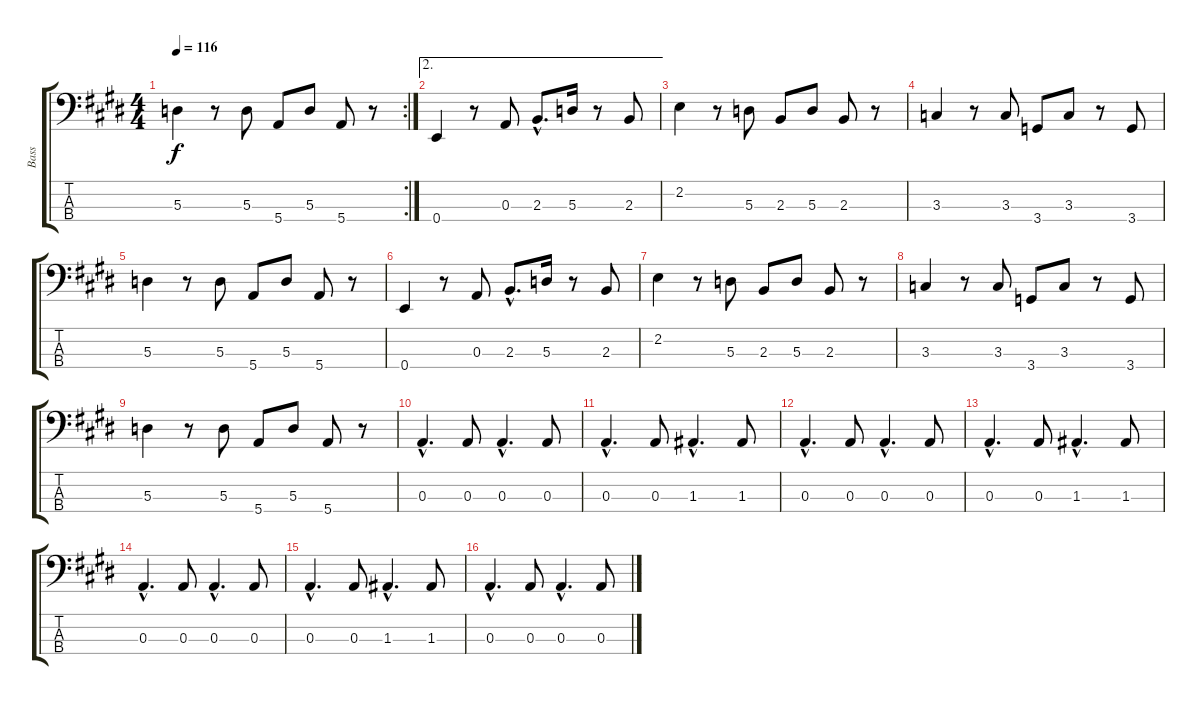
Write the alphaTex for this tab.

\track ("Bass" "Bass") {instrument electricbassfinger}
\staff {score tabs}
\tuning (G2 D2 A1 E1) {hide}
\rc 2
\ts (4 4)
\tempo 116
\clef f4
\ks e
5.3.4{dy f} r.8 5.3.8 5.4.8 5.3.8 5.4.8 r.8 |
\ae 2
0.4.4 r.8 0.3.8 2.3{hac}.8{d} 5.3.16 r.8 2.3.8 |
2.2.4 r.8 5.3.8 2.3.8 5.3.8 2.3.8 r.8 |
3.3.4 r.8 3.3.8 3.4.8 3.3.8 r.8 3.4.8 |
5.3.4 r.8 5.3.8 5.4.8 5.3.8 5.4.8 r.8 |
0.4.4 r.8 0.3.8 2.3{hac}.8{d} 5.3.16 r.8 2.3.8 |
2.2.4 r.8 5.3.8 2.3.8 5.3.8 2.3.8 r.8 |
3.3.4 r.8 3.3.8 3.4.8 3.3.8 r.8 3.4.8 |
5.3.4 r.8 5.3.8 5.4.8 5.3.8 5.4.8 r.8 |
0.3{hac}.4{d} 0.3.8 0.3{hac}.4{d} 0.3.8 |
0.3{hac}.4{d} 0.3.8 1.3{hac}.4{d} 1.3.8 |
0.3{hac}.4{d} 0.3.8 0.3{hac}.4{d} 0.3.8 |
0.3{hac}.4{d} 0.3.8 1.3{hac}.4{d} 1.3.8 |
0.3{hac}.4{d} 0.3.8 0.3{hac}.4{d} 0.3.8 |
0.3{hac}.4{d} 0.3.8 1.3{hac}.4{d} 1.3.8 |
0.3{hac}.4{d} 0.3.8 0.3{hac}.4{d} 0.3.8
